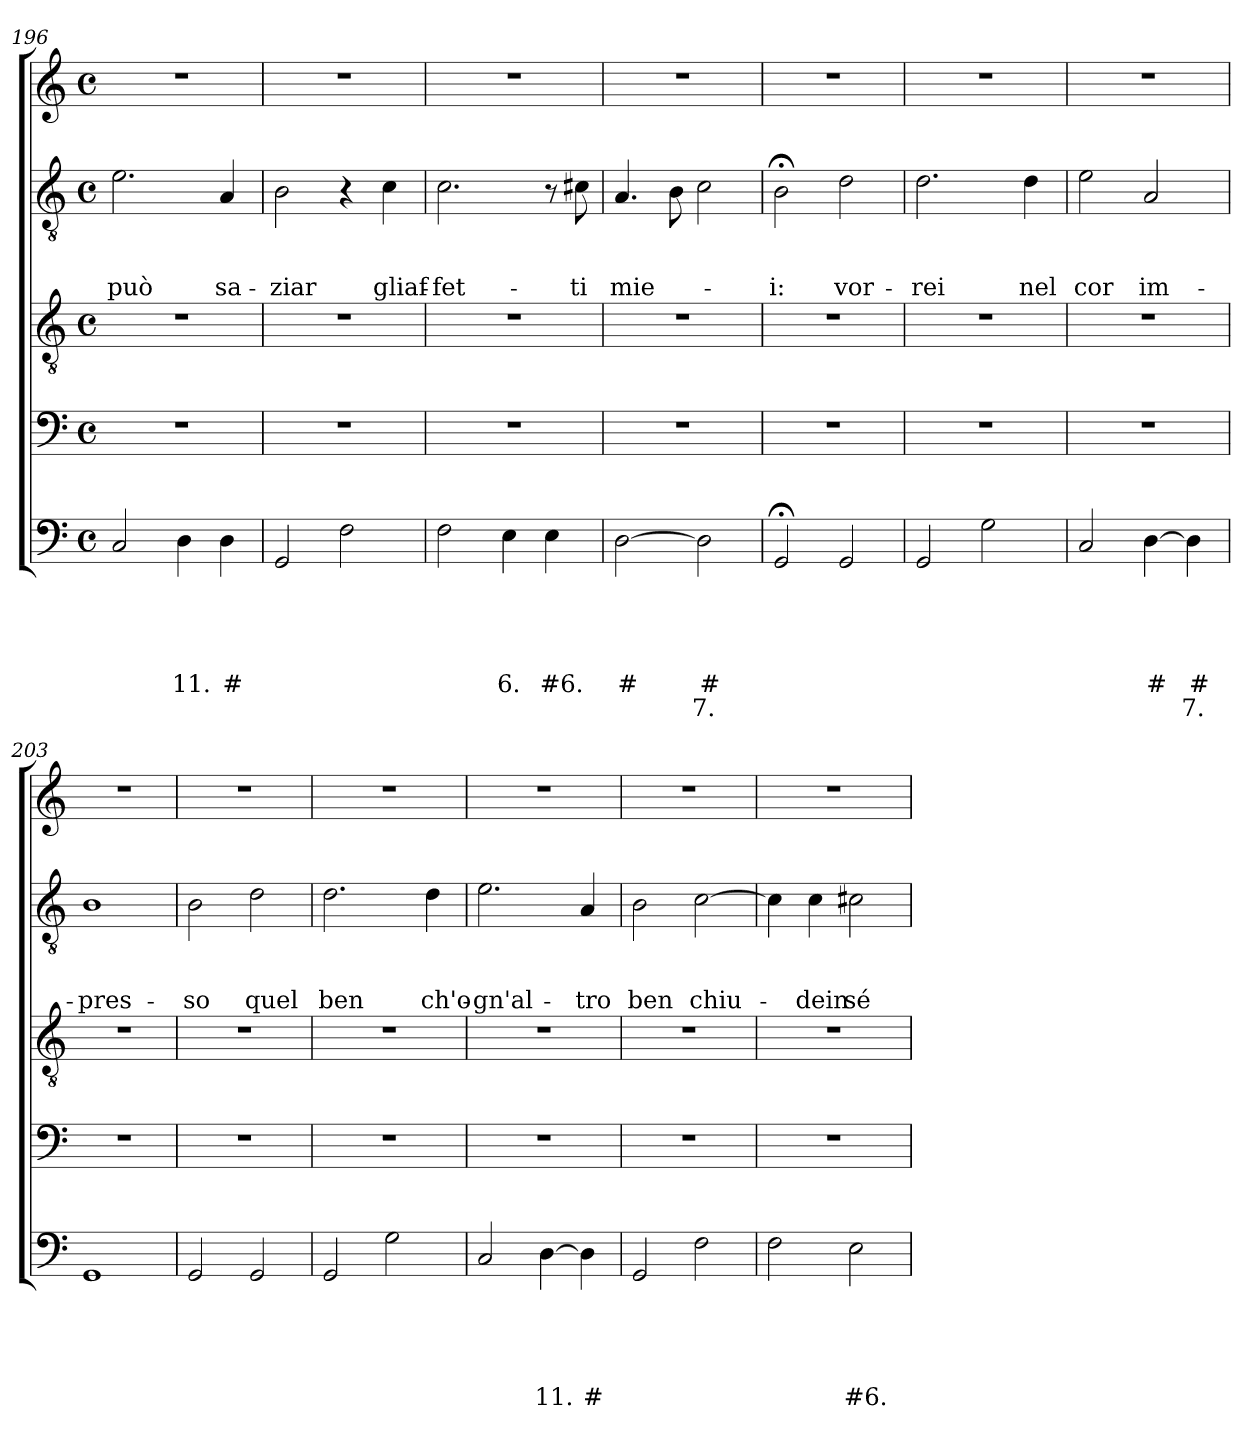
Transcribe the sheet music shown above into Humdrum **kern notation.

**kern	**text	**text	**text	**text	**text	**text	**kern	**kern	**kern	**text	**text	**text	**kern
*part5	*part5	*part5	*part5	*part5	*part5	*part5	*part4	*part3	*part2	*part2	*part2	*part2	*part1
*staff5	*staff5	*staff5	*staff5	*staff5	*staff5	*staff5	*staff4	*staff3	*staff2	*staff2	*staff2	*staff2	*staff1
*clefF4	*	*	*	*	*	*	*clefF4	*clefGv2	*clefGv2	*	*	*	*clefG2
*k[]	*	*	*	*	*	*	*k[]	*k[]	*k[]	*	*	*	*k[]
*C:	*	*	*	*	*	*	*C:	*C:	*C:	*	*	*	*C:
*M4/4	*	*	*	*	*	*	*M4/4	*M4/4	*M4/4	*	*	*	*M4/4
*met(c)	*	*	*	*	*	*	*met(c)	*met(c)	*met(c)	*	*	*	*met(c)
=196	=196	=196	=196	=196	=196	=196	=196	=196	=196	=196	=196	=196	=196
2C/	.	.	.	.	.	.	1r	1r	2.e\	.	.	può	1r
4D\	.	.	.	.	11.	.	.	.	.	.	.	.	.
4D\	.	.	.	.	#	.	.	.	4A/	.	.	sa-	.
=197	=197	=197	=197	=197	=197	=197	=197	=197	=197	=197	=197	=197	=197
2GG/	.	.	.	.	.	.	1r	1r	2B\	.	.	-ziar	1r
2F\	.	.	.	.	.	.	.	.	4r	.	.	.	.
.	.	.	.	.	.	.	.	.	4c\	.	.	gliaf-	.
=198	=198	=198	=198	=198	=198	=198	=198	=198	=198	=198	=198	=198	=198
2F\	.	.	.	.	.	.	1r	1r	2.c\	.	.	-fet-	1r
4E\	.	.	.	.	6.	.	.	.	.	.	.	.	.
4E\	.	.	.	.	#6.	.	.	.	8r	.	.	.	.
.	.	.	.	.	.	.	.	.	8c#X\	.	.	-ti	.
=199	=199	=199	=199	=199	=199	=199	=199	=199	=199	=199	=199	=199	=199
[2D\	.	.	.	.	#	.	1r	1r	4.A/	.	.	mie-	1r
.	.	.	.	.	.	.	.	.	8B\	.	.	.	.
2D\]	.	.	.	.	#	7.	.	.	2c\	.	.	.	.
!!LO:PB:g=z
=200	=200	=200	=200	=200	=200	=200	=200	=200	=200	=200	=200	=200	=200
2GG;</	.	.	.	.	.	.	1r	1r	2B;<\	.	.	-i:	1r
2GG/	.	.	.	.	.	.	.	.	2d\	.	.	vor-	.
=201	=201	=201	=201	=201	=201	=201	=201	=201	=201	=201	=201	=201	=201
2GG/	.	.	.	.	.	.	1r	1r	2.d\	.	.	-rei	1r
2G\	.	.	.	.	.	.	.	.	.	.	.	.	.
.	.	.	.	.	.	.	.	.	4d\	.	.	nel	.
=202	=202	=202	=202	=202	=202	=202	=202	=202	=202	=202	=202	=202	=202
2C/	.	.	.	.	.	.	1r	1r	2e\	.	.	cor	1r
[4D\	.	.	.	.	#	.	.	.	2A/	.	.	im-	.
4D\]	.	.	.	.	#	7.	.	.	.	.	.	.	.
=203	=203	=203	=203	=203	=203	=203	=203	=203	=203	=203	=203	=203	=203
1GG	.	.	.	.	.	.	1r	1r	1B	.	.	-pres-	1r
=204	=204	=204	=204	=204	=204	=204	=204	=204	=204	=204	=204	=204	=204
2GG/	.	.	.	.	.	.	1r	1r	2B\	.	.	-so	1r
2GG/	.	.	.	.	.	.	.	.	2d\	.	.	quel	.
=205	=205	=205	=205	=205	=205	=205	=205	=205	=205	=205	=205	=205	=205
2GG/	.	.	.	.	.	.	1r	1r	2.d\	.	.	ben	1r
2G\	.	.	.	.	.	.	.	.	.	.	.	.	.
.	.	.	.	.	.	.	.	.	4d\	.	.	ch'o-	.
=206	=206	=206	=206	=206	=206	=206	=206	=206	=206	=206	=206	=206	=206
2C/	.	.	.	.	.	.	1r	1r	2.e\	.	.	-gn'al-	1r
[4D\	.	.	.	.	11.	.	.	.	.	.	.	.	.
4D\]	.	.	.	.	#	.	.	.	4A/	.	.	-tro	.
=207	=207	=207	=207	=207	=207	=207	=207	=207	=207	=207	=207	=207	=207
2GG/	.	.	.	.	.	.	1r	1r	2B\	.	.	ben	1r
2F\	.	.	.	.	.	.	.	.	[2c\	.	.	chiu-	.
!!LO:LB:g=z
=208	=208	=208	=208	=208	=208	=208	=208	=208	=208	=208	=208	=208	=208
2F\	.	.	.	.	.	.	1r	1r	4c\]	.	.	.	1r
.	.	.	.	.	.	.	.	.	4c\	.	.	-dein	.
2E\	.	.	.	.	#6.	.	.	.	2c#X\	.	.	sé	.
=	=	=	=	=	=	=	=	=	=	=	=	=	=
*-	*-	*-	*-	*-	*-	*-	*-	*-	*-	*-	*-	*-	*-
